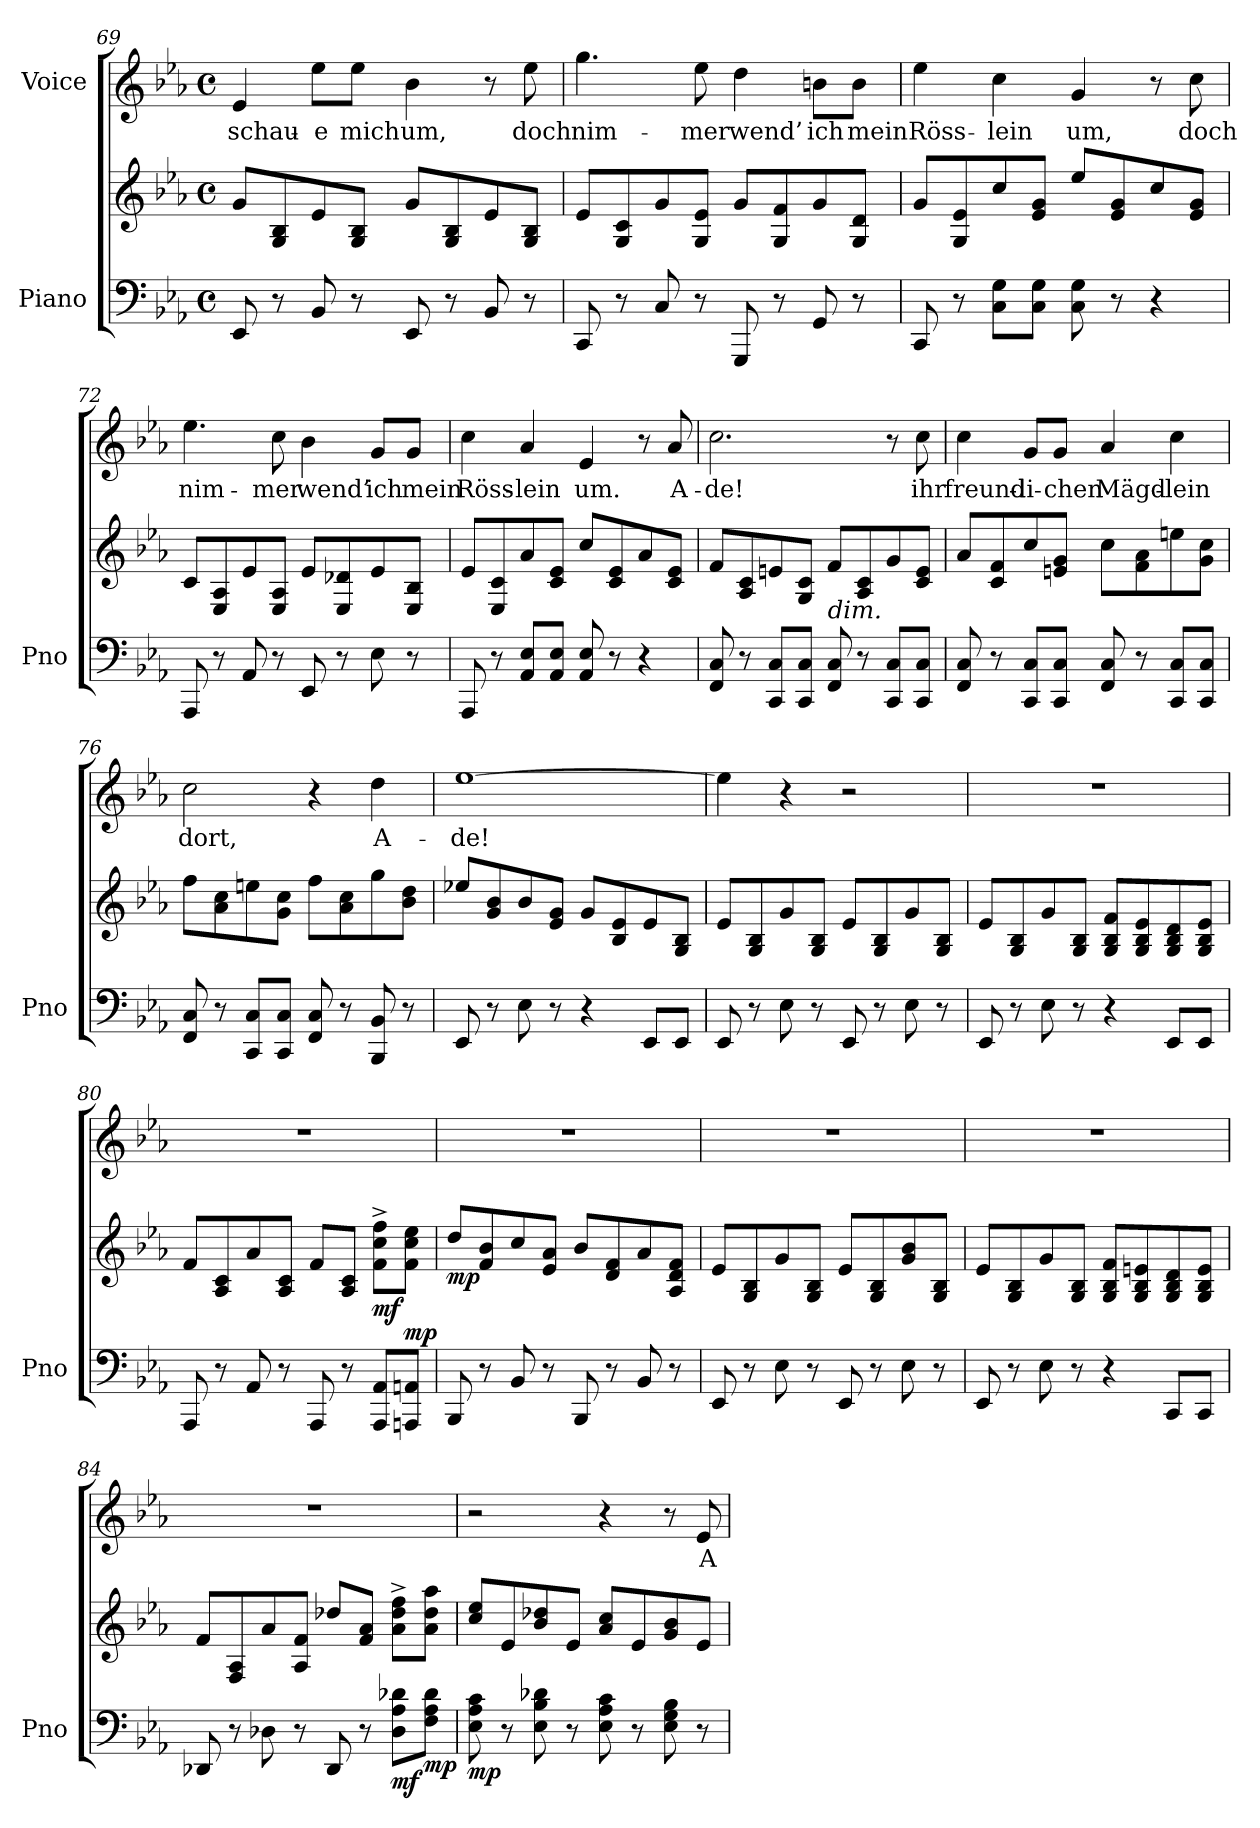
**kern	**kern	**dynam	**kern	**text
*part2	*part2	*part2	*part1	*part1
*staff3	*staff2	*staff2/3	*staff1	*staff1
*I"Piano	*	*	*I"Voice	*
*I'Pno	*	*	*	*
*clefF4	*clefG2	*	*clefG2	*
*k[b-e-a-]	*k[b-e-a-]	*	*k[b-e-a-]	*
*M4/4	*M4/4	*	*M4/4	*
*met(c)	*met(c)	*	*met(c)	*
=69	=69	=69	=69	=69
!	!	!	!	!LO:LY:b
8EE-/	8g/L	.	4e-/	schau-
8r	8G/ 8B-/	.	.	.
!	!	!	!	!LO:LY:b
8BB-/	8e-/	.	8ee-\L	-e
!	!	!	!	!LO:LY:b
8r	8G/ 8B-/J	.	8ee-\J	mich
!	!	!	!	!LO:LY:b
8EE-/	8g/L	.	4b-\	um,
8r	8G/ 8B-/	.	.	.
8BB-/	8e-/	.	8r	.
!	!	!	!	!LO:LY:b
8r	8G/ 8B-/J	.	8ee-\	doch
=70	=70	=70	=70	=70
!	!	!	!	!LO:LY:b
8CC/	8e-/L	.	4.gg\	nim-
8r	8G/ 8c/	.	.	.
8C/	8g/	.	.	.
!	!	!	!	!LO:LY:b
8r	8G/ 8e-/J	.	8ee-\	-mer
!	!	!	!	!LO:LY:b
8GGG/	8g/L	.	4dd\	wend’
8r	8G/ 8f/	.	.	.
!	!	!	!	!LO:LY:b
8GG/	8g/	.	8bn\L	ich
!	!	!	!	!LO:LY:b
8r	8G/ 8d/J	.	8b\J	mein
=71	=71	=71	=71	=71
!	!	!	!	!LO:LY:b
8CC/	8g/L	.	4ee-\	Röss-
8r	8G/ 8e-/	.	.	.
!	!	!	!	!LO:LY:b
8C\ 8G\L	8cc/	.	4cc\	-lein
8C\ 8G\J	8e-/ 8g/J	.	.	.
!	!	!	!	!LO:LY:b
8C\ 8G\	8ee-/L	.	4g/	um,
8r	8e-/ 8g/	.	.	.
4r	8cc/	.	8r	.
!	!	!	!	!LO:LY:b
.	8e-/ 8g/J	.	8cc\	doch
!!LO:LB:g=z
=72	=72	=72	=72	=72
!	!	!	!	!LO:LY:b
8AAA-/	8c/L	.	4.ee-\	nim-
8r	8E-/ 8A-/	.	.	.
8AA-/	8e-/	.	.	.
!	!	!	!	!LO:LY:b
8r	8E-/ 8A-/J	.	8cc\	-mer
!	!	!	!	!LO:LY:b
8EE-/	8e-/L	.	4b-\	wend’
8r	8E-/ 8d-X/	.	.	.
!	!	!	!	!LO:LY:b
8E-\	8e-/	.	8g/L	ich
!	!	!	!	!LO:LY:b
8r	8E-/ 8B-/J	.	8g/J	mein
=73	=73	=73	=73	=73
!	!	!	!	!LO:LY:b
8AAA-/	8e-/L	.	4cc\	Röss-
8r	8E-/ 8c/	.	.	.
!	!	!	!	!LO:LY:b
8AA-/ 8E-/L	8a-/	.	4a-/	-lein
8AA-/ 8E-/J	8c/ 8e-/J	.	.	.
!	!	!	!	!LO:LY:b
8AA-/ 8E-/	8cc/L	.	4e-/	um.
8r	8c/ 8e-/	.	.	.
4r	8a-/	.	8r	.
!	!	!	!	!LO:LY:b
.	8c/ 8e-/J	.	8a-/	A-
=74	=74	=74	=74	=74
!	!	!	!	!LO:LY:b
8FF/ 8C/	8f/L	.	2.cc\	-de!
8r	8A-/ 8c/	.	.	.
8CC/ 8C/L	8en/	.	.	.
8CC/ 8C/J	8G/ 8c/J	.	.	.
!	!LO:TX:b:i:t=dim.	!	!	!
8FF/ 8C/	8f/L	.	.	.
8r	8A-/ 8c/	.	.	.
8CC/ 8C/L	8g/	.	8r	.
!	!	!	!	!LO:LY:b
8CC/ 8C/J	8c/ 8e/J	.	8cc\	ihr
=75	=75	=75	=75	=75
!	!	!	!	!LO:LY:b
8FF/ 8C/	8a-/L	.	4cc\	freund-
8r	8c/ 8f/	.	.	.
!	!	!	!	!LO:LY:b
8CC/ 8C/L	8cc/	.	8g/L	-li-
!	!	!	!	!LO:LY:b
8CC/ 8C/J	8en/ 8g/J	.	8g/J	-chen
!	!	!	!	!LO:LY:b
8FF/ 8C/	8cc\L	.	4a-/	Mägd-
8r	8f\ 8a-\	.	.	.
!	!	!	!	!LO:LY:b
8CC/ 8C/L	8een\	.	4cc\	-lein
8CC/ 8C/J	8g\ 8cc\J	.	.	.
=76	=76	=76	=76	=76
!	!	!	!	!LO:LY:b
8FF/ 8C/	8ff\L	.	2cc\	dort,
8r	8a-\ 8cc\	.	.	.
8CC/ 8C/L	8een\	.	.	.
8CC/ 8C/J	8g\ 8cc\J	.	.	.
8FF/ 8C/	8ff\L	.	4r	.
8r	8a-\ 8cc\	.	.	.
!	!	!	!	!LO:LY:b
8BBB-/ 8BB-/	8gg\	.	4dd\	A-
8r	8b-\ 8dd\J	.	.	.
!!LO:LB:g=z
=77	=77	=77	=77	=77
!	!	!	!	!LO:LY:b
8EE-/	8ee-X/L	.	[1ee-	de!
8r	8g/ 8b-/	.	.	.
8E-\	8b-/	.	.	.
8r	8e-/ 8g/J	.	.	.
4r	8g/L	.	.	.
.	8B-/ 8e-/	.	.	.
8EE-/L	8e-/	.	.	.
8EE-/J	8G/ 8B-/J	.	.	.
=78	=78	=78	=78	=78
8EE-/	8e-/L	.	4ee-\]	.
8r	8G/ 8B-/	.	.	.
8E-\	8g/	.	4r	.
8r	8G/ 8B-/J	.	.	.
8EE-/	8e-/L	.	2r	.
8r	8G/ 8B-/	.	.	.
8E-\	8g/	.	.	.
8r	8G/ 8B-/J	.	.	.
=79	=79	=79	=79	=79
8EE-/	8e-/L	.	1r	.
8r	8G/ 8B-/	.	.	.
8E-\	8g/	.	.	.
8r	8G/ 8B-/J	.	.	.
4r	8G/ 8B-/ 8f/L	.	.	.
.	8G/ 8B-/ 8e-/	.	.	.
8EE-/L	8G/ 8B-/ 8d/	.	.	.
8EE-/J	8G/ 8B-/ 8e-/J	.	.	.
=80	=80	=80	=80	=80
8AAA-/	8f/L	.	1r	.
8r	8A-/ 8c/	.	.	.
8AA-/	8a-/	.	.	.
8r	8A-/ 8c/J	.	.	.
8AAA-/	8f/L	.	.	.
8r	8A-/ 8c/J	.	.	.
!	!	!LO:DY:b	!	!
8AAA-/ 8AA-/L	8f\^ 8cc\^ 8ff\^L	mf	.	.
!	!	!LO:DY:b	!	!
8AAAn/ 8AAn/J	8f\ 8cc\ 8ee-\J	mp	.	.
=81	=81	=81	=81	=81
!	!	!LO:DY:b	!	!
8BBB-/	8dd/L	mp	1r	.
8r	8f/ 8b-/	.	.	.
8BB-/	8cc/	.	.	.
8r	8e-/ 8a-/J	.	.	.
8BBB-/	8b-/L	.	.	.
8r	8d/ 8f/	.	.	.
8BB-/	8a-/	.	.	.
8r	8A-/ 8d/ 8f/J	.	.	.
=82	=82	=82	=82	=82
8EE-/	8e-/L	.	1r	.
8r	8G/ 8B-/	.	.	.
8E-\	8g/	.	.	.
8r	8G/ 8B-/J	.	.	.
8EE-/	8e-/L	.	.	.
8r	8G/ 8B-/	.	.	.
8E-\	8g/ 8b-/	.	.	.
8r	8G/ 8B-/J	.	.	.
!!LO:LB:g=z
=83	=83	=83	=83	=83
8EE-/	8e-/L	.	1r	.
8r	8G/ 8B-/	.	.	.
8E-\	8g/	.	.	.
8r	8G/ 8B-/J	.	.	.
4r	8G/ 8B-/ 8f/L	.	.	.
.	8G/ 8B-/ 8en/	.	.	.
8CC/L	8G/ 8B-/ 8d/	.	.	.
8CC/J	8G/ 8B-/ 8e/J	.	.	.
=84	=84	=84	=84	=84
8DD-X/	8f/L	.	1r	.
8r	8F/ 8A-/	.	.	.
8D-X\	8a-/	.	.	.
8r	8A-/ 8f/J	.	.	.
8DD-/	8dd-X/L	.	.	.
8r	8f/ 8a-/J	.	.	.
!	!	!LO:DY:b=2	!	!
8D-\ 8A-\ 8d-X\L	8a-\^ 8dd-\^ 8ff\^L	mf	.	.
!	!	!LO:DY:b=2	!	!
8F\ 8A-\ 8d-\J	8a-\ 8dd-\ 8aa-\J	mp	.	.
=85	=85	=85	=85	=85
!	!	!LO:DY:b=2	!	!
8E-\ 8A-\ 8c\	8cc/ 8ee-/L	mp	2r	.
8r	8e-/	.	.	.
8E-\ 8B-\ 8d-X\	8b-/ 8dd-X/	.	.	.
8r	8e-/J	.	.	.
8E-\ 8A-\ 8c\	8a-/ 8cc/L	.	4r	.
8r	8e-/	.	.	.
8E-\ 8G\ 8B-\	8g/ 8b-/	.	8r	.
!	!	!	!	!LO:LY:b
8r	8e-/J	.	8e-/	A-
=	=	=	=	=
*-	*-	*-	*-	*-
